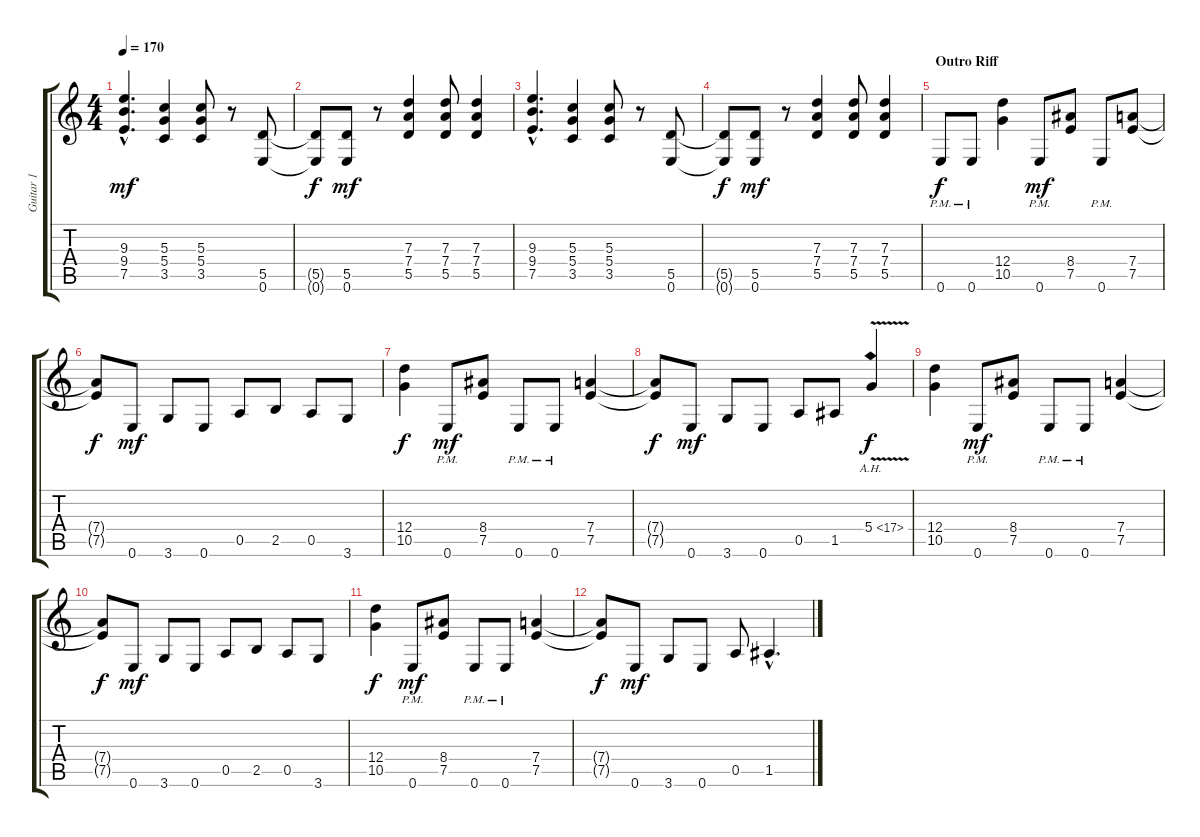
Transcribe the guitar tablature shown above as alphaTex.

\track ("Guitar 1" "Guitar 1") {instrument overdrivenguitar}
\staff {score tabs}
\tuning (E4 B3 G3 D3 A2 E2) {hide}
\ts (4 4)
\tempo 170
\clef g2
\ks c
(9.3{hac} 9.4{hac} 7.5{hac}).4{d dy mf} (5.3 5.4 3.5).4 (5.3 5.4 3.5).8 r.8 (5.5 0.6).8 |
(5.5{t} 0.6{t}).8{dy f} (5.5 0.6).8{dy mf} r.8 (7.3 7.4 5.5).4 (7.3 7.4 5.5).8 (7.3 7.4 5.5).4 |
(9.3{hac} 9.4{hac} 7.5{hac}).4{d} (5.3 5.4 3.5).4 (5.3 5.4 3.5).8 r.8 (5.5 0.6).8 |
(5.5{t} 0.6{t}).8{dy f} (5.5 0.6).8{dy mf} r.8 (7.3 7.4 5.5).4 (7.3 7.4 5.5).8 (7.3 7.4 5.5).4 |
\section ("" "Outro Riff")
0.6{pm}.8{dy f} 0.6{pm}.8 (12.4 10.5).4 0.6{pm}.8{dy mf} (8.4 7.5).8 0.6{pm}.8 (7.4 7.5).8 |
(7.4{t} 7.5{t}).8{dy f} 0.6.8{dy mf} 3.6.8 0.6.8 0.5.8 2.5.8 0.5.8 3.6.8 |
(12.4 10.5).4{dy f} 0.6{pm}.8{dy mf} (8.4 7.5).8 0.6{pm}.8 0.6{pm}.8 (7.4 7.5).4 |
(7.4{t} 7.5{t}).8{dy f} 0.6.8{dy mf} 3.6.8 0.6.8 0.5.8 1.5.8 5.4{ah 12 v}.4{dy f} |
(12.4 10.5).4 0.6{pm}.8{dy mf} (8.4 7.5).8 0.6{pm}.8 0.6{pm}.8 (7.4 7.5).4 |
(7.4{t} 7.5{t}).8{dy f} 0.6.8{dy mf} 3.6.8 0.6.8 0.5.8 2.5.8 0.5.8 3.6.8 |
(12.4 10.5).4{dy f} 0.6{pm}.8{dy mf} (8.4 7.5).8 0.6{pm}.8 0.6{pm}.8 (7.4 7.5).4 |
(7.4{t} 7.5{t}).8{dy f} 0.6.8{dy mf} 3.6.8 0.6.8 0.5.8 1.5{hac}.4{d}
